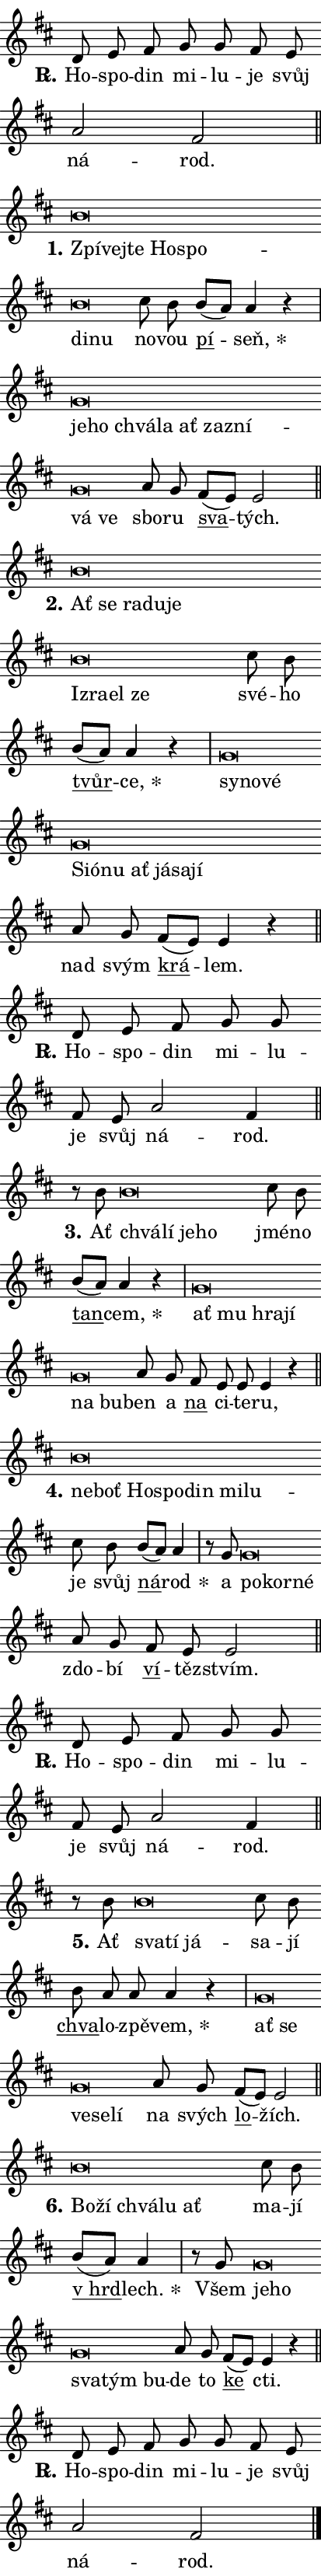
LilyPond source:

\version "2.22.1"
\header { tagline = "" }
\paper {
  indent = 0\cm
  top-margin = 0\cm
  right-margin = 0\cm
  bottom-margin = 0\cm
  left-margin = 0\cm
  paper-width = 7\cm
  page-breaking = #ly:one-page-breaking
  system-system-spacing.basic-distance = #11
  score-system-spacing.basic-distance = #11
  ragged-last = ##f
}


%% Author: Thomas Morley
%% https://lists.gnu.org/archive/html/lilypond-user/2020-05/msg00002.html
#(define (line-position grob)
"Returns position of @var[grob} in current system:
   @code{'start}, if at first time-step
   @code{'end}, if at last time-step
   @code{'middle} otherwise
"
  (let* ((col (ly:item-get-column grob))
         (ln (ly:grob-object col 'left-neighbor))
         (rn (ly:grob-object col 'right-neighbor))
         (col-to-check-left (if (ly:grob? ln) ln col))
         (col-to-check-right (if (ly:grob? rn) rn col))
         (break-dir-left
           (and
             (ly:grob-property col-to-check-left 'non-musical #f)
             (ly:item-break-dir col-to-check-left)))
         (break-dir-right
           (and
             (ly:grob-property col-to-check-right 'non-musical #f)
             (ly:item-break-dir col-to-check-right))))
        (cond ((eqv? 1 break-dir-left) 'start)
              ((eqv? -1 break-dir-right) 'end)
              (else 'middle))))

#(define (tranparent-at-line-position vctor)
  (lambda (grob)
  "Relying on @code{line-position} select the relevant enry from @var{vctor}.
Used to determine transparency,"
    (case (line-position grob)
      ((end) (not (vector-ref vctor 0)))
      ((middle) (not (vector-ref vctor 1)))
      ((start) (not (vector-ref vctor 2))))))

noteHeadBreakVisibility =
#(define-music-function (break-visibility)(vector?)
"Makes @code{NoteHead}s transparent relying on @var{break-visibility}"
#{
  \override NoteHead.transparent =
    #(tranparent-at-line-position break-visibility)
#})

#(define delete-ledgers-for-transparent-note-heads
  (lambda (grob)
    "Reads whether a @code{NoteHead} is transparent.
If so this @code{NoteHead} is removed from @code{'note-heads} from
@var{grob}, which is supposed to be @code{LedgerLineSpanner}.
As a result ledgers are not printed for this @code{NoteHead}"
    (let* ((nhds-array (ly:grob-object grob 'note-heads))
           (nhds-list
             (if (ly:grob-array? nhds-array)
                 (ly:grob-array->list nhds-array)
                 '()))
           ;; Relies on the transparent-property being done before
           ;; Staff.LedgerLineSpanner.after-line-breaking is executed.
           ;; This is fragile ...
           (to-keep
             (remove
               (lambda (nhd)
                 (ly:grob-property nhd 'transparent #f))
               nhds-list)))
      ;; TODO find a better method to iterate over grob-arrays, similiar
      ;; to filter/remove etc for lists
      ;; For now rebuilt from scratch
      (set! (ly:grob-object grob 'note-heads)  '())
      (for-each
        (lambda (nhd)
          (ly:pointer-group-interface::add-grob grob 'note-heads nhd))
        to-keep))))

hideNotes = {
  \noteHeadBreakVisibility #begin-of-line-visible
}
unHideNotes = {
  \noteHeadBreakVisibility #all-visible
}

% work-around for resetting accidentals
% https://lilypond.org/doc/v2.23/Documentation/notation/displaying-rhythms#unmetered-music
cadenzaMeasure = {
  \cadenzaOff
  \partial 1024 s1024
  \cadenzaOn
}

#(define-markup-command (accent layout props text) (markup?)
  "Underline accented syllable"
  (interpret-markup layout props
    #{\markup \override #'(offset . 4.3) \underline { #text }#}))

responsum = \markup \concat {
  "R" \hspace #-1.05 \path #0.1 #'((moveto 0 0.07) (lineto 0.9 0.8)) \hspace #0.05 "."
}

\layout {
    \context {
        \Staff
        \remove "Time_signature_engraver"
        \override LedgerLineSpanner.after-line-breaking = #delete-ledgers-for-transparent-note-heads
    }
    \context {
        \Voice {
            \override NoteHead.output-attributes = #'((class . "notehead"))
            \override Hairpin.height = #0.55
        }
    }
    \context {
        \Lyrics {
            \override StanzaNumber.output-attributes = #'((class . "stanzanumber"))
            \override LyricSpace.minimum-distance = #0.9
            \override LyricText.font-name = #"TeX Gyre Schola"
            \override LyricText.font-size = 1
            \override StanzaNumber.font-name = #"TeX Gyre Schola Bold"
            \override StanzaNumber.font-size = 1
        }
    }
}

% magnetic-lyrics.ily
%
%   written by
%     Jean Abou Samra <jean@abou-samra.fr>
%     Werner Lemberg <wl@gnu.org>
%
%   adapted by
%     Jiri Hon <jiri.hon@gmail.com>
%
% Version 2022-Apr-15

% https://www.mail-archive.com/lilypond-user@gnu.org/msg149350.html

#(define (Left_hyphen_pointer_engraver context)
   "Collect syllable-hyphen-syllable occurrences in lyrics and store
them in properties.  This engraver only looks to the left.  For
example, if the lyrics input is @code{foo -- bar}, it does the
following.

@itemize @bullet
@item
Set the @code{text} property of the @code{LyricHyphen} grob between
@q{foo} and @q{bar} to @code{foo}.

@item
Set the @code{left-hyphen} property of the @code{LyricText} grob with
text @q{foo} to the @code{LyricHyphen} grob between @q{foo} and
@q{bar}.
@end itemize

Use this auxiliary engraver in combination with the
@code{lyric-@/text::@/apply-@/magnetic-@/offset!} hook."
   (let ((hyphen #f)
         (text #f))
     (make-engraver
      (acknowledgers
       ((lyric-syllable-interface engraver grob source-engraver)
        (set! text grob)))
      (end-acknowledgers
       ((lyric-hyphen-interface engraver grob source-engraver)
        ;(when (not (grob::has-interface grob 'lyric-space-interface))
          (set! hyphen grob)));)
      ((stop-translation-timestep engraver)
       (when (and text hyphen)
         (ly:grob-set-object! text 'left-hyphen hyphen))
       (set! text #f)
       (set! hyphen #f)))))

#(define (lyric-text::apply-magnetic-offset! grob)
   "If the space between two syllables is less than the value in
property @code{LyricText@/.details@/.squash-threshold}, move the right
syllable to the left so that it gets concatenated with the left
syllable.

Use this function as a hook for
@code{LyricText@/.after-@/line-@/breaking} if the
@code{Left_@/hyphen_@/pointer_@/engraver} is active."
   (let ((hyphen (ly:grob-object grob 'left-hyphen #f)))
     (when hyphen
       (let ((left-text (ly:spanner-bound hyphen LEFT)))
         (when (grob::has-interface left-text 'lyric-syllable-interface)
           (let* ((common (ly:grob-common-refpoint grob left-text X))
                  (this-x-ext (ly:grob-extent grob common X))
                  (left-x-ext
                   (begin
                     ;; Trigger magnetism for left-text.
                     (ly:grob-property left-text 'after-line-breaking)
                     (ly:grob-extent left-text common X)))
                  ;; `delta` is the gap width between two syllables.
                  (delta (- (interval-start this-x-ext)
                            (interval-end left-x-ext)))
                  (details (ly:grob-property grob 'details))
                  (threshold (assoc-get 'squash-threshold details 0.2)))
             (when (< delta threshold)
               (let* (;; We have to manipulate the input text so that
                      ;; ligatures crossing syllable boundaries are not
                      ;; disabled.  For languages based on the Latin
                      ;; script this is essentially a beautification.
                      ;; However, for non-Western scripts it can be a
                      ;; necessity.
                      (lt (ly:grob-property left-text 'text))
                      (rt (ly:grob-property grob 'text))
                      (is-space (grob::has-interface hyphen 'lyric-space-interface))
                      (space (if is-space " " ""))
                      (space-markup (grob-interpret-markup grob " "))
                      (space-size (interval-length (ly:stencil-extent space-markup X)))
                      (extra-delta (if is-space space-size 0))
                      ;; Append new syllable.
                      (ltrt-space (if (and (string? lt) (string? rt))
                                (string-append lt space rt)
                                (make-concat-markup (list lt space rt))))
                      ;; Right-align `ltrt` to the right side.
                      (ltrt-space-markup (grob-interpret-markup
                               grob
                               (make-translate-markup
                                (cons (interval-length this-x-ext) 0)
                                (make-right-align-markup ltrt-space)))))
                 (begin
                   ;; Don't print `left-text`.
                   (ly:grob-set-property! left-text 'stencil #f)
                   ;; Set text and stencil (which holds all collected
                   ;; syllables so far) and shift it to the left.
                   (ly:grob-set-property! grob 'text ltrt-space)
                   (ly:grob-set-property! grob 'stencil ltrt-space-markup)
                   (ly:grob-translate-axis! grob (- (- delta extra-delta)) X))))))))))


#(define (lyric-hyphen::displace-bounds-first grob)
   ;; Make very sure this callback isn't triggered too early.
   (let ((left (ly:spanner-bound grob LEFT))
         (right (ly:spanner-bound grob RIGHT)))
     (ly:grob-property left 'after-line-breaking)
     (ly:grob-property right 'after-line-breaking)
     (ly:lyric-hyphen::print grob)))

squashThreshold = #0.4

\layout {
  \context {
    \Lyrics
    \consists #Left_hyphen_pointer_engraver
    \override LyricText.after-line-breaking =
      #lyric-text::apply-magnetic-offset!
    \override LyricHyphen.stencil = #lyric-hyphen::displace-bounds-first
    \override LyricText.details.squash-threshold = \squashThreshold
    \override LyricHyphen.minimum-distance = 0
    \override LyricHyphen.minimum-length = \squashThreshold
  }
}

squash = \override LyricText.details.squash-threshold = 9999
unSquash = \override LyricText.details.squash-threshold = \squashThreshold

left = \override LyricText.self-alignment-X = #LEFT
unLeft = \revert LyricText.self-alignment-X

starOffset = #(lambda (grob) 
                (let ((x_offset (ly:self-alignment-interface::aligned-on-x-parent grob)))
                  (if (= x_offset 0) 0 (+ x_offset 1.2))))

star = #(define-music-function (syllable)(string?)
"Append star separator at the end of a syllable"
#{
  \once \override LyricText.X-offset = #starOffset
  \lyricmode { \markup {
    #syllable
    \override #'((font-name . "TeX Gyre Schola Bold")) \hspace #0.2 \lower #0.65 \larger "*"
  } }
#})

starAccent = #(define-music-function (syllable)(string?)
"Append star separator at the end of a syllable and make accent"
#{
  \once \override LyricText.X-offset = #starOffset
  \lyricmode { \markup {
    \accent #syllable
    \override #'((font-name . "TeX Gyre Schola Bold")) \hspace #0.2 \lower #0.65 \larger "*"
  } }
#})

breath = #(define-music-function (syllable)(string?)
"Append breathing indicator at the end of a syllable"
#{
  \lyricmode { \markup { #syllable "+" } }
#})

optionalBreath = #(define-music-function (syllable)(string?)
"Append optional breathing indicator at the end of a syllable"
#{
  \lyricmode { \markup { #syllable "(+)" } }
#})


\score {
    <<
        \new Voice = "melody" { \cadenzaOn \key d \major \relative { d'8 e fis g g \bar "" fis e \bar "" a2 fis \cadenzaMeasure \bar "||" \break }
\relative { b'\breve*1/16 \hideNotes \breve*1/16 \bar "" \breve*1/16 \bar "" \breve*1/16 \bar "" \breve*1/16 \bar "" \breve*1/16 \breve*1/16 \bar "" \unHideNotes cis8 b \bar "" b[( a)] a4 r \cadenzaMeasure \bar "|" g\breve*1/16 \hideNotes \breve*1/16 \bar "" \breve*1/16 \bar "" \breve*1/16 \bar "" \breve*1/16 \bar "" \breve*1/16 \bar "" \breve*1/16 \bar "" \breve*1/16 \breve*1/16 \bar "" \unHideNotes a8 g \bar "" fis[( e)] e2 \cadenzaMeasure \bar "||" \break }
\relative { b'\breve*1/16 \hideNotes \breve*1/16 \bar "" \breve*1/16 \bar "" \breve*1/16 \bar "" \breve*1/16 \bar "" \breve*1/16 \bar "" \breve*1/16 \bar "" \breve*1/16 \breve*1/16 \bar "" \unHideNotes cis8 b \bar "" b[( a)] a4 r \cadenzaMeasure \bar "|" g\breve*1/16 \hideNotes \breve*1/16 \bar "" \breve*1/16 \bar "" \breve*1/16 \bar "" \breve*1/16 \bar "" \breve*1/16 \bar "" \breve*1/16 \bar "" \breve*1/16 \bar "" \breve*1/16 \breve*1/16 \bar "" \unHideNotes a8 g \bar "" fis[( e)] e4 r \cadenzaMeasure \bar "||" \break }
\relative { d'8 e fis g g \bar "" fis e \bar "" a2 fis4 \cadenzaMeasure \bar "||" \break }
\relative { r8 b' b\breve*1/16 \hideNotes \breve*1/16 \bar "" \breve*1/16 \breve*1/16 \bar "" \unHideNotes cis8 b \bar "" b[( a)] a4 r \cadenzaMeasure \bar "|" g\breve*1/16 \hideNotes \breve*1/16 \bar "" \breve*1/16 \bar "" \breve*1/16 \bar "" \breve*1/16 \breve*1/16 \bar "" \unHideNotes a8 g \bar "" fis e e e4 r \cadenzaMeasure \bar "||" \break }
\relative { b'\breve*1/16 \hideNotes \breve*1/16 \bar "" \breve*1/16 \bar "" \breve*1/16 \bar "" \breve*1/16 \bar "" \breve*1/16 \breve*1/16 \bar "" \unHideNotes cis8 b \bar "" b[( a)] a4 \cadenzaMeasure \bar "|" r8 g g\breve*1/16 \hideNotes \breve*1/16 \breve*1/16 \bar "" \unHideNotes a8 g \bar "" fis e e2 \cadenzaMeasure \bar "||" \break }
\relative { d'8 e fis g g \bar "" fis e \bar "" a2 fis4 \cadenzaMeasure \bar "||" \break }
\relative { r8 b' b\breve*1/16 \hideNotes \breve*1/16 \breve*1/16 \bar "" \unHideNotes cis8 b \bar "" b a a a4 r \cadenzaMeasure \bar "|" g\breve*1/16 \hideNotes \breve*1/16 \bar "" \breve*1/16 \bar "" \breve*1/16 \breve*1/16 \bar "" \unHideNotes a8 g \bar "" fis[( e)] e2 \cadenzaMeasure \bar "||" \break }
\relative { b'\breve*1/16 \hideNotes \breve*1/16 \bar "" \breve*1/16 \bar "" \breve*1/16 \breve*1/16 \bar "" \unHideNotes cis8 b \bar "" b[( a)] a4 \cadenzaMeasure \bar "|" r8 g g\breve*1/16 \hideNotes \breve*1/16 \bar "" \breve*1/16 \bar "" \breve*1/16 \breve*1/16 \bar "" \unHideNotes a8 g \bar "" fis[( e)] e4 r \cadenzaMeasure \bar "||" \break }
\relative { d'8 e fis g g \bar "" fis e \bar "" a2 fis \cadenzaMeasure \bar "||" \break } \bar "|." }
        \new Lyrics \lyricsto "melody" { \lyricmode { \set stanza = \responsum
Ho -- spo -- din mi -- lu -- je svůj ná -- rod.
\set stanza = "1."
\left Zpí -- \squash vej -- te Ho -- spo -- di -- nu \unLeft \unSquash no -- vou \markup \accent pí -- \star seň, \left je -- \squash ho chvá -- la ať za -- zní -- vá ve \unLeft \unSquash sbo -- ru \markup \accent sva -- tých.
\set stanza = "2."
\left Ať \squash se ra -- du -- je Iz -- ra -- el ze \unLeft \unSquash své -- ho \markup \accent tvůr -- \star ce, \left sy -- \squash no -- vé Si -- ó -- nu ať já -- sa -- jí \unLeft \unSquash nad svým \markup \accent krá -- lem.
\set stanza = \responsum
Ho -- spo -- din mi -- lu -- je svůj ná -- rod.
\set stanza = "3."
Ať \left chvá -- \squash lí je -- ho \unLeft \unSquash jmé -- no \markup \accent tan -- \star cem, \left ať \squash mu hra -- jí na bu -- \unLeft \unSquash ben a \markup \accent na ci -- te -- ru,
\set stanza = "4."
\left ne -- \squash boť Ho -- spo -- din mi -- lu -- \unLeft \unSquash je svůj \markup \accent ná -- \star rod a \left po -- \squash kor -- né \unLeft \unSquash zdo -- bí \markup \accent ví -- těz -- stvím.
\set stanza = \responsum
Ho -- spo -- din mi -- lu -- je svůj ná -- rod.
\set stanza = "5."
Ať \left sva -- \squash tí já -- \unLeft \unSquash sa -- jí \markup \accent chva -- lo -- zpě -- \star vem, \left ať \squash se ve -- se -- lí \unLeft \unSquash na svých \markup \accent lo -- žích.
\set stanza = "6."
\left Bo -- \squash ží chvá -- lu ať \unLeft \unSquash ma -- jí \markup \accent "v hrd" -- \star lech. Všem \left je -- \squash ho sva -- tým bu -- \unLeft \unSquash de to \markup \accent ke cti.
\set stanza = \responsum
Ho -- spo -- din mi -- lu -- je svůj ná -- rod. } }
    >>
    \layout {}
}
